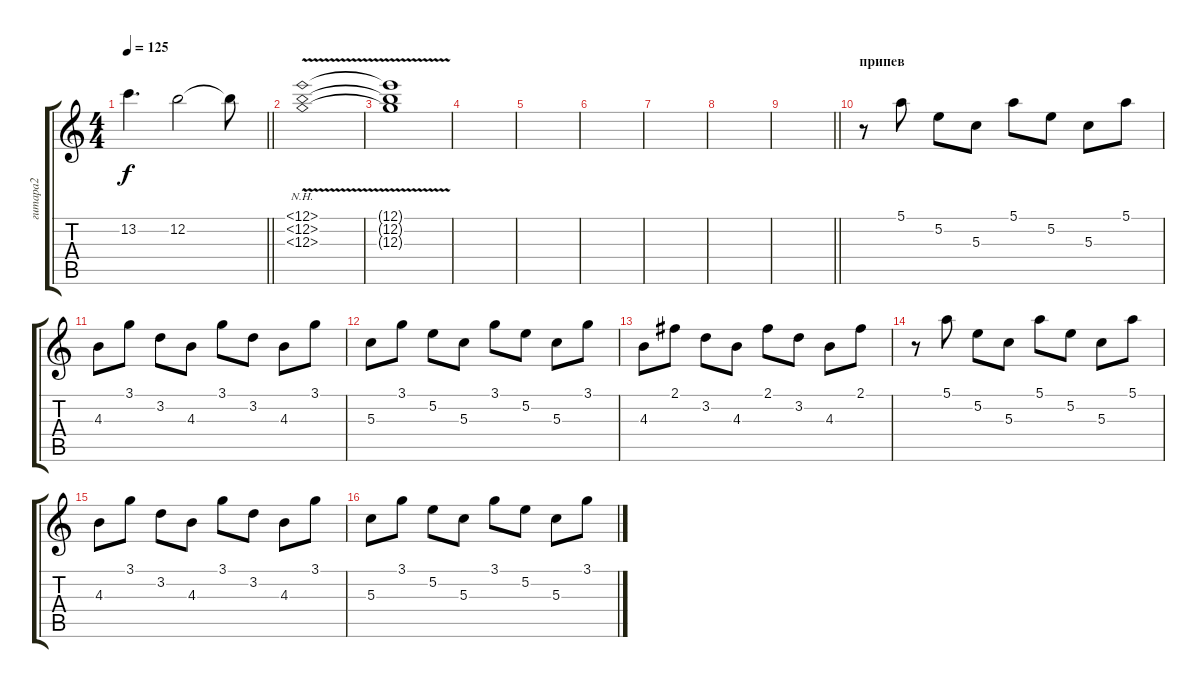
\track ("гитара2" "гитара2") {instrument electricguitarclean}
\staff {score tabs}
\tuning (E4 B3 G3 D3 A2 E2) {hide}
\ts (4 4)
\tempo 125
\clef g2
\barLineRight lightlight
\ks c
13.2.4{d dy f} 12.2.2 12.2{t}.8 |
(12.1{nh v} 12.2{nh v} 12.3{nh v}).1 |
(12.1{t} 12.2{t} 12.3{t}).1 |
|
|
|
|
|
\barLineRight lightlight
|
\section ("" "припев")
r.8 5.1.8 5.2.8 5.3.8 5.1.8 5.2.8 5.3.8 5.1.8 |
4.3.8 3.1.8 3.2.8 4.3.8 3.1.8 3.2.8 4.3.8 3.1.8 |
5.3.8 3.1.8 5.2.8 5.3.8 3.1.8 5.2.8 5.3.8 3.1.8 |
4.3.8 2.1.8 3.2.8 4.3.8 2.1.8 3.2.8 4.3.8 2.1.8 |
r.8 5.1.8 5.2.8 5.3.8 5.1.8 5.2.8 5.3.8 5.1.8 |
4.3.8 3.1.8 3.2.8 4.3.8 3.1.8 3.2.8 4.3.8 3.1.8 |
5.3.8 3.1.8 5.2.8 5.3.8 3.1.8 5.2.8 5.3.8 3.1.8
